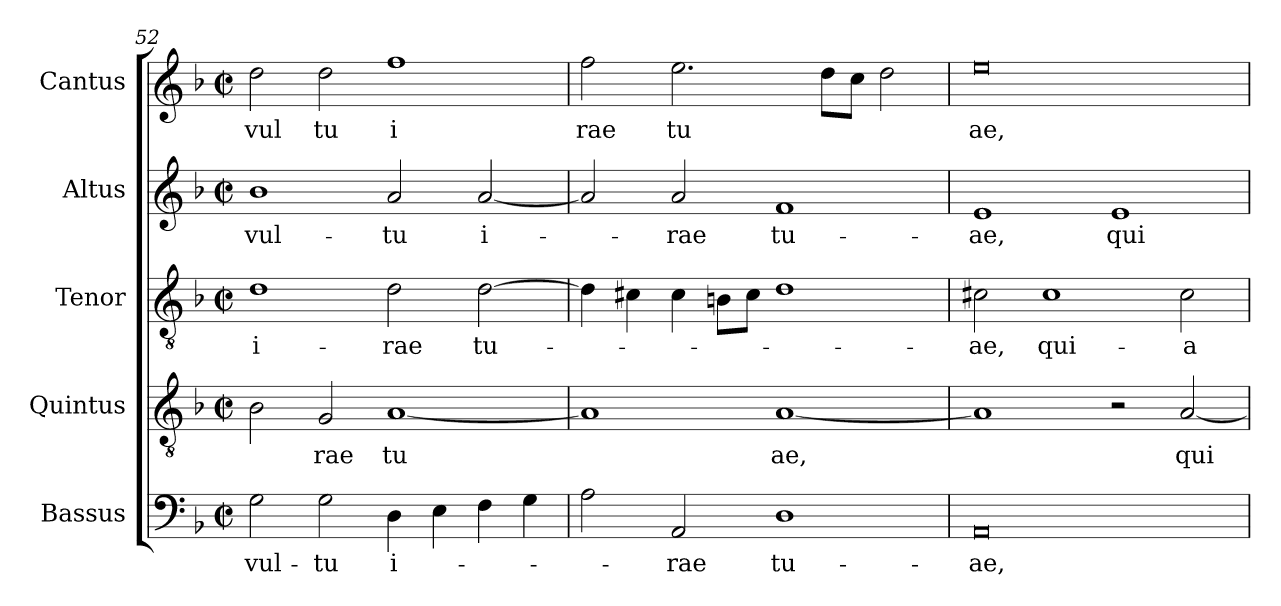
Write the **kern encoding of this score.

**kern	**text	**kern	**text	**kern	**text	**kern	**text	**kern	**text
*part5	*part5	*part4	*part4	*part3	*part3	*part2	*part2	*part1	*part1
*staff5	*staff5	*staff4	*staff4	*staff3	*staff3	*staff2	*staff2	*staff1	*staff1
*I"Bassus	*	*I"Quintus	*	*I"Tenor	*	*I"Altus	*	*I"Cantus	*
*clefF4	*	*clefGv2	*	*clefGv2	*	*clefG2	*	*clefG2	*
*k[b-]	*	*k[b-]	*	*k[b-]	*	*k[b-]	*	*k[b-]	*
*F:	*	*F:	*	*F:	*	*F:	*	*F:	*
*M2/2	*	*M2/2	*	*M2/2	*	*M2/2	*	*M2/2	*
*met(c|)	*	*met(c|)	*	*met(c|)	*	*met(c|)	*	*met(c|)	*
=52	=52	=52	=52	=52	=52	=52	=52	=52	=52
!	!LO:LY:b:cj	!	!	!	!LO:LY:b:cj	!	!LO:LY:b:cj	!	!LO:LY:b:cj
2G\	vul-	2B-\	.	1d	i-	1b-	vul-	2dd\	vul
!	!LO:LY:b:cj	!	!LO:LY:b:cj	!	!	!	!	!	!LO:LY:b:cj
2G\	-tu	2G/	rae	.	.	.	.	2dd\	tu
!	!LO:LY:b:rj	!	!LO:LY:b:cj	!	!LO:LY:b:cj	!	!LO:LY:b:cj	!	!LO:LY:b:cj
4D\	i-	[<1A	tu	2d\	-rae	2a/	-tu	1ff	i
4E\	.	.	.	.	.	.	.	.	.
!	!	!	!	!	!LO:LY:b:cj	!	!LO:LY:b:rj	!	!
4F\	.	.	.	[>2d\	tu-	[<2a/	i-	.	.
4G\	.	.	.	.	.	.	.	.	.
=53	=53	=53	=53	=53	=53	=53	=53	=53	=53
!	!	!	!	!	!	!	!	!	!LO:LY:b:cj
2A\	.	1A]	.	4d\]	.	2a/]	.	2ff\	rae
.	.	.	.	4c#\	.	.	.	.	.
!	!LO:LY:b:cj	!	!	!	!	!	!LO:LY:b:cj	!	!LO:LY:b:cj
2AA/	-rae	.	.	4c#\	.	2a/	-rae	2.ee\	tu
.	.	.	.	8B\L	.	.	.	.	.
.	.	.	.	8c#\J	.	.	.	.	.
!	!LO:LY:b:cj	!	!LO:LY:b:cj	!	!	!	!LO:LY:b:cj	!	!
1D	tu-	[<1A	ae,	1d	.	1f	tu-	.	.
.	.	.	.	.	.	.	.	8dd\L	.
.	.	.	.	.	.	.	.	8cc\J	.
.	.	.	.	.	.	.	.	2dd\	.
=54	=54	=54	=54	=54	=54	=54	=54	=54	=54
!	!LO:LY:b:cj	!	!	!	!LO:LY:b:cj	!	!LO:LY:b:cj	!	!LO:LY:b:cj
0AA	-ae,	1A]	.	2c#X\	-ae,	1e	-ae,	0ee	ae,
!	!	!	!	!	!LO:LY:b:cj	!	!	!	!
.	.	.	.	1c#	qui-	.	.	.	.
!	!	!	!	!	!	!	!LO:LY:b:cj	!	!
.	.	2r	.	.	.	1e	qui-	.	.
!	!	!	!LO:LY:b	!	!LO:LY:b:cj	!	!	!	!
.	.	[>2A/	qui	2c#\	-a	.	.	.	.
=	=	=	=	=	=	=	=	=	=
*-	*-	*-	*-	*-	*-	*-	*-	*-	*-
